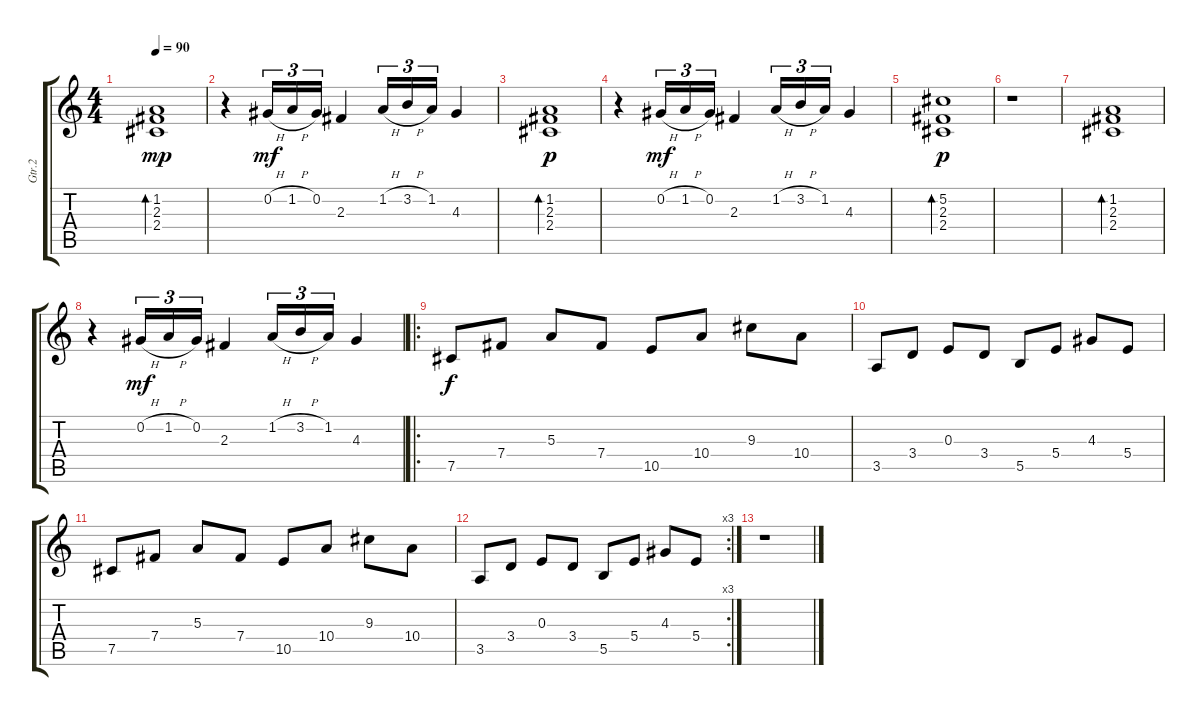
\track ("Gtr.2" "Gtr.2") {instrument electricguitarclean}
\staff {score tabs}
\tuning (Db4 Ab3 E3 B2 Gb2 Db2) {hide}
\ts (4 4)
\tempo 90
\clef g2
\ks c
(1.2 2.3 2.4).1{bd 240 dy mp} |
r.4 0.2{h}.16{tu (3 2) dy mf} 1.2{h}.16{tu (3 2)} 0.2.16{tu (3 2)} 2.3.4 1.2{h}.16{tu (3 2)} 3.2{h}.16{tu (3 2)} 1.2.16{tu (3 2)} 4.3.4 |
(1.2 2.3 2.4).1{bd 240 dy p} |
r.4 0.2{h}.16{tu (3 2) dy mf} 1.2{h}.16{tu (3 2)} 0.2.16{tu (3 2)} 2.3.4 1.2{h}.16{tu (3 2)} 3.2{h}.16{tu (3 2)} 1.2.16{tu (3 2)} 4.3.4 |
(5.2 2.3 2.4).1{bd 240 dy p} |
r.1 |
(1.2 2.3 2.4).1{bd 240} |
r.4 0.2{h}.16{tu (3 2) dy mf} 1.2{h}.16{tu (3 2)} 0.2.16{tu (3 2)} 2.3.4 1.2{h}.16{tu (3 2)} 3.2{h}.16{tu (3 2)} 1.2.16{tu (3 2)} 4.3.4 |
\ro
7.5.8{dy f} 7.4.8 5.3.8 7.4.8 10.5.8 10.4.8 9.3.8 10.4.8 |
3.5.8 3.4.8 0.3.8 3.4.8 5.5.8 5.4.8 4.3.8 5.4.8 |
7.5.8 7.4.8 5.3.8 7.4.8 10.5.8 10.4.8 9.3.8 10.4.8 |
\rc 3
3.5.8 3.4.8 0.3.8 3.4.8 5.5.8 5.4.8 4.3.8 5.4.8 |
r.1
